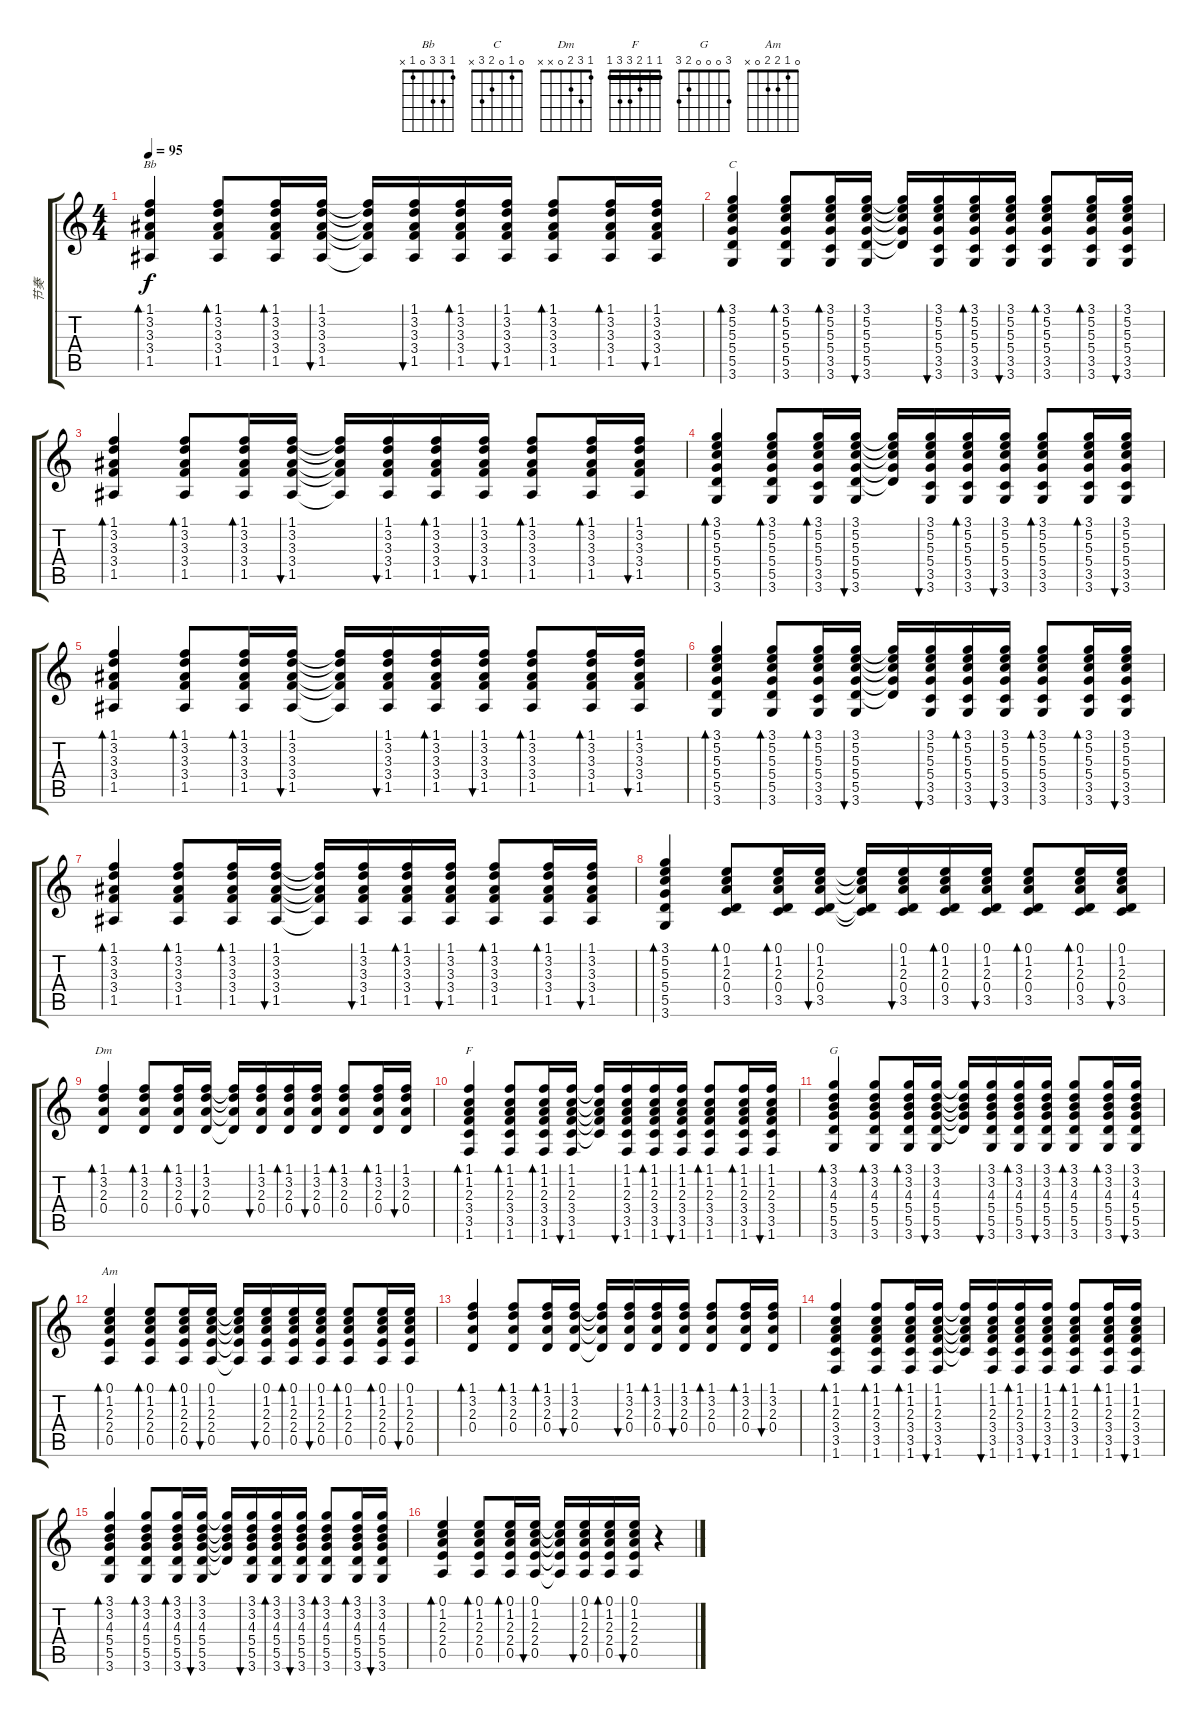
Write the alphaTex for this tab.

\track ("节奏" "节奏") {instrument acousticguitarsteel}
\staff {score tabs}
\tuning (E4 B3 G3 D3 A2 E2) {hide}
\chord ("Bb" 1 3 3 0 1 x)
\chord ("C" 0 1 0 2 3 x)
\chord ("Dm" 1 3 2 0 x x)
\chord ("F" 1 1 2 3 3 1) {barre 1}
\chord ("G" 3 0 0 0 2 3)
\chord ("Am" 0 1 2 2 0 x)
\ts (4 4)
\tempo 95
\clef g2
\ks c
(1.1 3.2 3.3 3.4 1.5).4{bd 60 ch "Bb" dy f} (1.1 3.2 3.3 3.4 1.5).8{bd 60} (1.1 3.2 3.3 3.4 1.5).16{bd 60} (1.1 3.2 3.3 3.4 1.5).16{bu 60} (1.1{t} 3.2{t} 3.3{t} 3.4{t} 1.5{t}).16 (1.1 3.2 3.3 3.4 1.5).16{bu 60} (1.1 3.2 3.3 3.4 1.5).16{bd 60} (1.1 3.2 3.3 3.4 1.5).16{bu 60} (1.1 3.2 3.3 3.4 1.5).8{bd 60} (1.1 3.2 3.3 3.4 1.5).16{bd 60} (1.1 3.2 3.3 3.4 1.5).16{bu 60} |
(3.1 5.2 5.3 5.4 5.5 3.6).4{bd 60 ch "C"} (3.1 5.2 5.3 5.4 5.5 3.6).8{bd 60} (3.1 5.2 5.3 5.4 3.5 3.6).16{bd 60} (3.1 5.2 5.3 5.4 5.5 3.6).16{bu 60} (3.1{t} 5.2{t} 5.3{t} 5.4{t} 5.5{t}).16 (3.1 5.2 5.3 5.4 3.5 3.6).16{bu 60} (3.1 5.2 5.3 5.4 3.5 3.6).16{bd 60} (3.1 5.2 5.3 5.4 3.5 3.6).16{bu 60} (3.1 5.2 5.3 5.4 3.5 3.6).8{bd 60} (3.1 5.2 5.3 5.4 3.5 3.6).16{bd 60} (3.1 5.2 5.3 5.4 3.5 3.6).16{bu 60} |
(1.1 3.2 3.3 3.4 1.5).4{bd 60} (1.1 3.2 3.3 3.4 1.5).8{bd 60} (1.1 3.2 3.3 3.4 1.5).16{bd 60} (1.1 3.2 3.3 3.4 1.5).16{bu 60} (1.1{t} 3.2{t} 3.3{t} 3.4{t} 1.5{t}).16 (1.1 3.2 3.3 3.4 1.5).16{bu 60} (1.1 3.2 3.3 3.4 1.5).16{bd 60} (1.1 3.2 3.3 3.4 1.5).16{bu 60} (1.1 3.2 3.3 3.4 1.5).8{bd 60} (1.1 3.2 3.3 3.4 1.5).16{bd 60} (1.1 3.2 3.3 3.4 1.5).16{bu 60} |
(3.1 5.2 5.3 5.4 5.5 3.6).4{bd 60} (3.1 5.2 5.3 5.4 5.5 3.6).8{bd 60} (3.1 5.2 5.3 5.4 3.5 3.6).16{bd 60} (3.1 5.2 5.3 5.4 5.5 3.6).16{bu 60} (3.1{t} 5.2{t} 5.3{t} 5.4{t} 5.5{t}).16 (3.1 5.2 5.3 5.4 3.5 3.6).16{bu 60} (3.1 5.2 5.3 5.4 3.5 3.6).16{bd 60} (3.1 5.2 5.3 5.4 3.5 3.6).16{bu 60} (3.1 5.2 5.3 5.4 3.5 3.6).8{bd 60} (3.1 5.2 5.3 5.4 3.5 3.6).16{bd 60} (3.1 5.2 5.3 5.4 3.5 3.6).16{bu 60} |
(1.1 3.2 3.3 3.4 1.5).4{bd 60} (1.1 3.2 3.3 3.4 1.5).8{bd 60} (1.1 3.2 3.3 3.4 1.5).16{bd 60} (1.1 3.2 3.3 3.4 1.5).16{bu 60} (1.1{t} 3.2{t} 3.3{t} 3.4{t} 1.5{t}).16 (1.1 3.2 3.3 3.4 1.5).16{bu 60} (1.1 3.2 3.3 3.4 1.5).16{bd 60} (1.1 3.2 3.3 3.4 1.5).16{bu 60} (1.1 3.2 3.3 3.4 1.5).8{bd 60} (1.1 3.2 3.3 3.4 1.5).16{bd 60} (1.1 3.2 3.3 3.4 1.5).16{bu 60} |
(3.1 5.2 5.3 5.4 5.5 3.6).4{bd 60} (3.1 5.2 5.3 5.4 5.5 3.6).8{bd 60} (3.1 5.2 5.3 5.4 3.5 3.6).16{bd 60} (3.1 5.2 5.3 5.4 5.5 3.6).16{bu 60} (3.1{t} 5.2{t} 5.3{t} 5.4{t} 5.5{t}).16 (3.1 5.2 5.3 5.4 3.5 3.6).16{bu 60} (3.1 5.2 5.3 5.4 3.5 3.6).16{bd 60} (3.1 5.2 5.3 5.4 3.5 3.6).16{bu 60} (3.1 5.2 5.3 5.4 3.5 3.6).8{bd 60} (3.1 5.2 5.3 5.4 3.5 3.6).16{bd 60} (3.1 5.2 5.3 5.4 3.5 3.6).16{bu 60} |
(1.1 3.2 3.3 3.4 1.5).4{bd 60} (1.1 3.2 3.3 3.4 1.5).8{bd 60} (1.1 3.2 3.3 3.4 1.5).16{bd 60} (1.1 3.2 3.3 3.4 1.5).16{bu 60} (1.1{t} 3.2{t} 3.3{t} 3.4{t} 1.5{t}).16 (1.1 3.2 3.3 3.4 1.5).16{bu 60} (1.1 3.2 3.3 3.4 1.5).16{bd 60} (1.1 3.2 3.3 3.4 1.5).16{bu 60} (1.1 3.2 3.3 3.4 1.5).8{bd 60} (1.1 3.2 3.3 3.4 1.5).16{bd 60} (1.1 3.2 3.3 3.4 1.5).16{bu 60} |
(3.1 5.2 5.3 5.4 5.5 3.6).4{bd 60} (0.1 1.2 2.3 0.4 3.5).8{bd 60} (0.1 1.2 2.3 0.4 3.5).16{bd 60} (0.1 1.2 2.3 0.4 3.5).16{bu 60} (0.1{t} 1.2{t} 2.3{t} 0.4{t} 3.5{t}).16 (0.1 1.2 2.3 0.4 3.5).16{bu 60} (0.1 1.2 2.3 0.4 3.5).16{bd 60} (0.1 1.2 2.3 0.4 3.5).16{bu 60} (0.1 1.2 2.3 0.4 3.5).8{bd 60} (0.1 1.2 2.3 0.4 3.5).16{bd 60} (0.1 1.2 2.3 0.4 3.5).16{bu 60} |
(1.1 3.2 2.3 0.4).4{bd 60 ch "Dm"} (1.1 3.2 2.3 0.4).8{bd 60} (1.1 3.2 2.3 0.4).16{bd 60} (1.1 3.2 2.3 0.4).16{bu 60} (1.1{t} 3.2{t} 2.3{t} 0.4{t}).16 (1.1 3.2 2.3 0.4).16{bu 60} (1.1 3.2 2.3 0.4).16{bd 60} (1.1 3.2 2.3 0.4).16{bu 60} (1.1 3.2 2.3 0.4).8{bd 60} (1.1 3.2 2.3 0.4).16{bd 60} (1.1 3.2 2.3 0.4).16{bu 60} |
(1.1 1.2 2.3 3.4 3.5 1.6).4{bd 60 ch "F"} (1.1 1.2 2.3 3.4 3.5 1.6).8{bd 60} (1.1 1.2 2.3 3.4 3.5 1.6).16{bd 60} (1.1 1.2 2.3 3.4 3.5 1.6).16{bu 60} (1.1{t} 1.2{t} 2.3{t} 3.4{t} 3.5{t}).16 (1.1 1.2 2.3 3.4 3.5 1.6).16{bu 60} (1.1 1.2 2.3 3.4 3.5 1.6).16{bd 60} (1.1 1.2 2.3 3.4 3.5 1.6).16{bu 60} (1.1 1.2 2.3 3.4 3.5 1.6).8{bd 60} (1.1 1.2 2.3 3.4 3.5 1.6).16{bd 60} (1.1 1.2 2.3 3.4 3.5 1.6).16{bu 60} |
(3.1 3.2 4.3 5.4 5.5 3.6).4{bd 60 ch "G"} (3.1 3.2 4.3 5.4 5.5 3.6).8{bd 60} (3.1 3.2 4.3 5.4 5.5 3.6).16{bd 60} (3.1 3.2 4.3 5.4 5.5 3.6).16{bu 60} (3.1{t} 3.2{t} 4.3{t} 5.4{t} 5.5{t}).16 (3.1 3.2 4.3 5.4 5.5 3.6).16{bu 60} (3.1 3.2 4.3 5.4 5.5 3.6).16{bd 60} (3.1 3.2 4.3 5.4 5.5 3.6).16{bu 60} (3.1 3.2 4.3 5.4 5.5 3.6).8{bd 60} (3.1 3.2 4.3 5.4 5.5 3.6).16{bd 60} (3.1 3.2 4.3 5.4 5.5 3.6).16{bu 60} |
(0.1 1.2 2.3 2.4 0.5).4{bd 60 ch "Am"} (0.1 1.2 2.3 2.4 0.5).8{bd 60} (0.1 1.2 2.3 2.4 0.5).16{bd 60} (0.1 1.2 2.3 2.4 0.5).16{bu 60} (0.1{t} 1.2{t} 2.3{t} 2.4{t} 0.5{t}).16 (0.1 1.2 2.3 2.4 0.5).16{bu 60} (0.1 1.2 2.3 2.4 0.5).16{bd 60} (0.1 1.2 2.3 2.4 0.5).16{bu 60} (0.1 1.2 2.3 2.4 0.5).8{bd 60} (0.1 1.2 2.3 2.4 0.5).16{bd 60} (0.1 1.2 2.3 2.4 0.5).16{bu 60} |
(1.1 3.2 2.3 0.4).4{bd 60} (1.1 3.2 2.3 0.4).8{bd 60} (1.1 3.2 2.3 0.4).16{bd 60} (1.1 3.2 2.3 0.4).16{bu 60} (1.1{t} 3.2{t} 2.3{t} 0.4{t}).16 (1.1 3.2 2.3 0.4).16{bu 60} (1.1 3.2 2.3 0.4).16{bd 60} (1.1 3.2 2.3 0.4).16{bu 60} (1.1 3.2 2.3 0.4).8{bd 60} (1.1 3.2 2.3 0.4).16{bd 60} (1.1 3.2 2.3 0.4).16{bu 60} |
(1.1 1.2 2.3 3.4 3.5 1.6).4{bd 60} (1.1 1.2 2.3 3.4 3.5 1.6).8{bd 60} (1.1 1.2 2.3 3.4 3.5 1.6).16{bd 60} (1.1 1.2 2.3 3.4 3.5 1.6).16{bu 60} (1.1{t} 1.2{t} 2.3{t} 3.4{t} 3.5{t}).16 (1.1 1.2 2.3 3.4 3.5 1.6).16{bu 60} (1.1 1.2 2.3 3.4 3.5 1.6).16{bd 60} (1.1 1.2 2.3 3.4 3.5 1.6).16{bu 60} (1.1 1.2 2.3 3.4 3.5 1.6).8{bd 60} (1.1 1.2 2.3 3.4 3.5 1.6).16{bd 60} (1.1 1.2 2.3 3.4 3.5 1.6).16{bu 60} |
(3.1 3.2 4.3 5.4 5.5 3.6).4{bd 60} (3.1 3.2 4.3 5.4 5.5 3.6).8{bd 60} (3.1 3.2 4.3 5.4 5.5 3.6).16{bd 60} (3.1 3.2 4.3 5.4 5.5 3.6).16{bu 60} (3.1{t} 3.2{t} 4.3{t} 5.4{t} 5.5{t}).16 (3.1 3.2 4.3 5.4 5.5 3.6).16{bu 60} (3.1 3.2 4.3 5.4 5.5 3.6).16{bd 60} (3.1 3.2 4.3 5.4 5.5 3.6).16{bu 60} (3.1 3.2 4.3 5.4 5.5 3.6).8{bd 60} (3.1 3.2 4.3 5.4 5.5 3.6).16{bd 60} (3.1 3.2 4.3 5.4 5.5 3.6).16{bu 60} |
(0.1 1.2 2.3 2.4 0.5).4{bd 60} (0.1 1.2 2.3 2.4 0.5).8{bd 60} (0.1 1.2 2.3 2.4 0.5).16{bd 60} (0.1 1.2 2.3 2.4 0.5).16{bu 60} (0.1{t} 1.2{t} 2.3{t} 2.4{t} 0.5{t}).16 (0.1 1.2 2.3 2.4 0.5).16{bu 60} (0.1 1.2 2.3 2.4 0.5).16{bd 60} (0.1 1.2 2.3 2.4 0.5).16{bu 60} r.4
